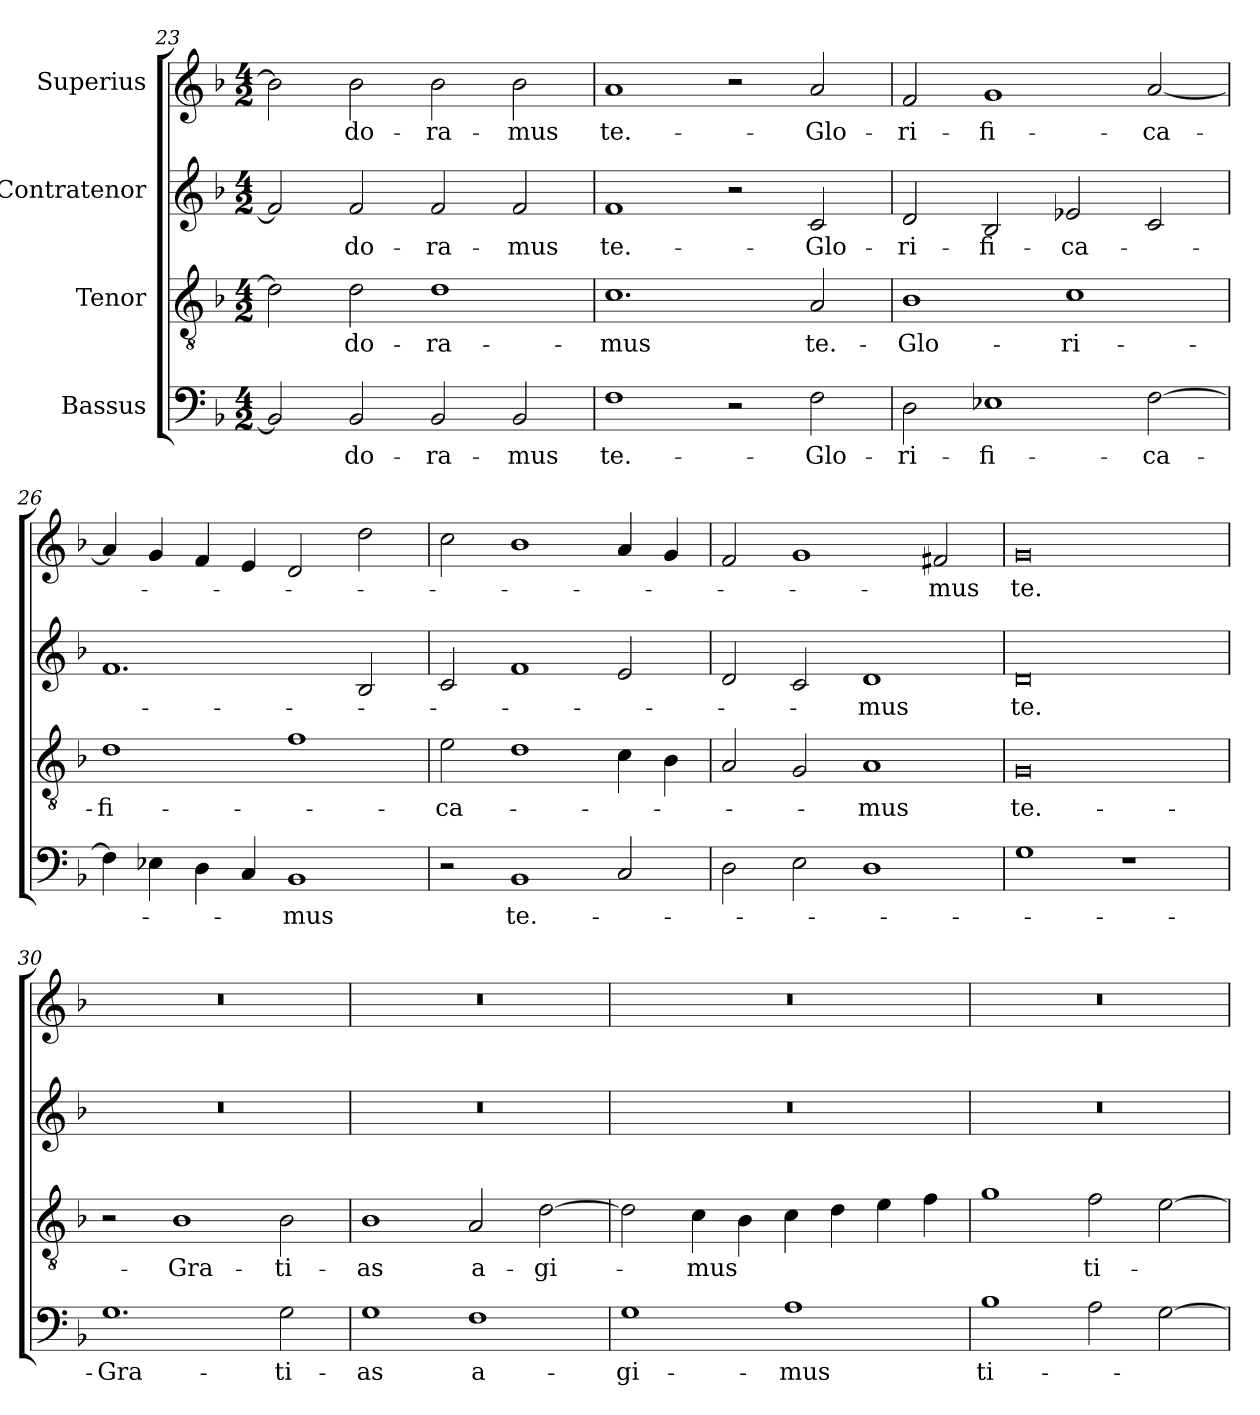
**kern	**text	**kern	**text	**kern	**text	**kern	**text
*part4	*part4	*part3	*part3	*part2	*part2	*part1	*part1
*staff4	*staff4	*staff3	*staff3	*staff2	*staff2	*staff1	*staff1
*I"Bassus	*	*I"Tenor	*	*I"Contratenor	*	*I"Superius	*
*clefF4	*	*clefGv2	*	*clefG2	*	*clefG2	*
*k[b-]	*	*k[b-]	*	*k[b-]	*	*k[b-]	*
*M4/2	*	*M4/2	*	*M4/2	*	*M4/2	*
=23	=23	=23	=23	=23	=23	=23	=23
2BB-/]	.	2d\]	.	2f/]	.	2b-\]	.
2BB-/	-do-	2d\	-do-	2f/	-do-	2b-\	-do-
2BB-/	-ra-	1d\	-ra-	2f/	-ra-	2b-\	-ra-
2BB-/	-mus	.	.	2f/	-mus	2b-\	-mus
=24	=24	=24	=24	=24	=24	=24	=24
1F\	te.-	1.c\	-mus	1f/	te.-	1a/	te.-
2r	.	.	.	2r	.	2r	.
2F\	Glo-	2A/	te.-	2c/	Glo-	2a/	Glo-
=25	=25	=25	=25	=25	=25	=25	=25
2D\	-ri-	1B-\	Glo-	2d/	-ri-	2f/	-ri-
1E-X\	-fi-	.	.	2B-/	-fi-	1g/	-fi-
.	.	1c\	-ri-	2e-X/	-ca-	.	.
[2F\	-ca-	.	.	2c/	.	[2a/	-ca-
=26	=26	=26	=26	=26	=26	=26	=26
4F\]	.	1d\	-fi-	1.f/	.	4a/]	.
4E-X\	.	.	.	.	.	4g/	.
4D\	.	.	.	.	.	4f/	.
4C/	.	.	.	.	.	4e/	.
1BB-/	-mus	1f\	.	.	.	2d/	.
.	.	.	.	2B-/	.	2dd\	.
=27	=27	=27	=27	=27	=27	=27	=27
2r	.	2e\	-ca-	2c/	.	2cc\	.
1BB-/	te.-	1d\	.	1f/	.	1b-\	.
2C/	.	4c\	.	2e/	.	4a/	.
.	.	4B-\	.	.	.	4g/	.
=28	=28	=28	=28	=28	=28	=28	=28
2D\	.	2A/	.	2d/	.	2f/	.
2E\	.	2G/	.	2c/	.	1g/	.
1D\	.	1A/	-mus	1d/	-mus	.	.
.	.	.	.	.	.	2f#X/	-mus
=29	=29	=29	=29	=29	=29	=29	=29
1G\	.	0G/	te.-	0d/	te.-	0g/	te.-
1r	.	.	.	.	.	.	.
=30	=30	=30	=30	=30	=30	=30	=30
1.G\	Gra-	2r	.	0r	.	0r	.
.	.	1B-\	Gra-	.	.	.	.
2G\	-ti-	2B-\	-ti-	.	.	.	.
=31	=31	=31	=31	=31	=31	=31	=31
1G\	-as	1B-\	-as	0r	.	0r	.
1F\	a-	2A/	a-	.	.	.	.
.	.	[2d\	-gi-	.	.	.	.
=32	=32	=32	=32	=32	=32	=32	=32
1G\	-gi-	2d\]	.	0r	.	0r	.
.	.	4c\	-mus	.	.	.	.
.	.	4B-\	.	.	.	.	.
1A\	-mus	4c\	.	.	.	.	.
.	.	4d\	.	.	.	.	.
.	.	4e\	.	.	.	.	.
.	.	4f\	.	.	.	.	.
=33	=33	=33	=33	=33	=33	=33	=33
1B-\	ti-	1g\	.	0r	.	0r	.
2A\	.	2f\	ti-	.	.	.	.
[2G\	.	[2e\	.	.	.	.	.
=	=	=	=	=	=	=	=
*-	*-	*-	*-	*-	*-	*-	*-
